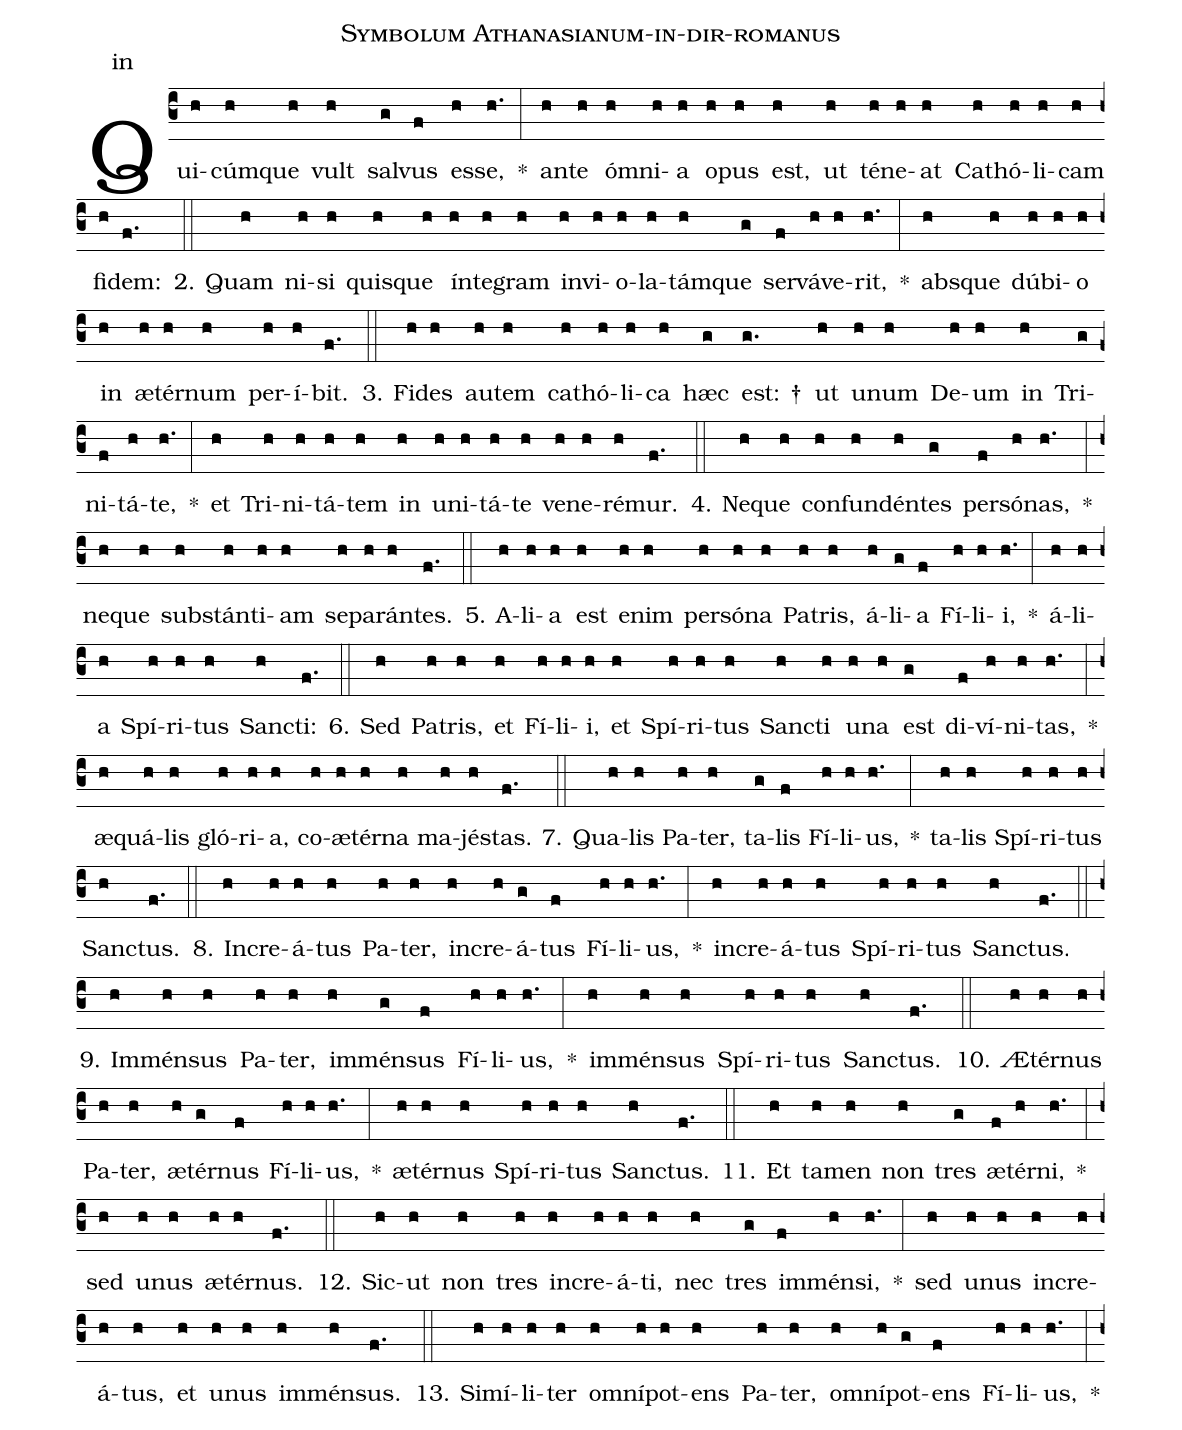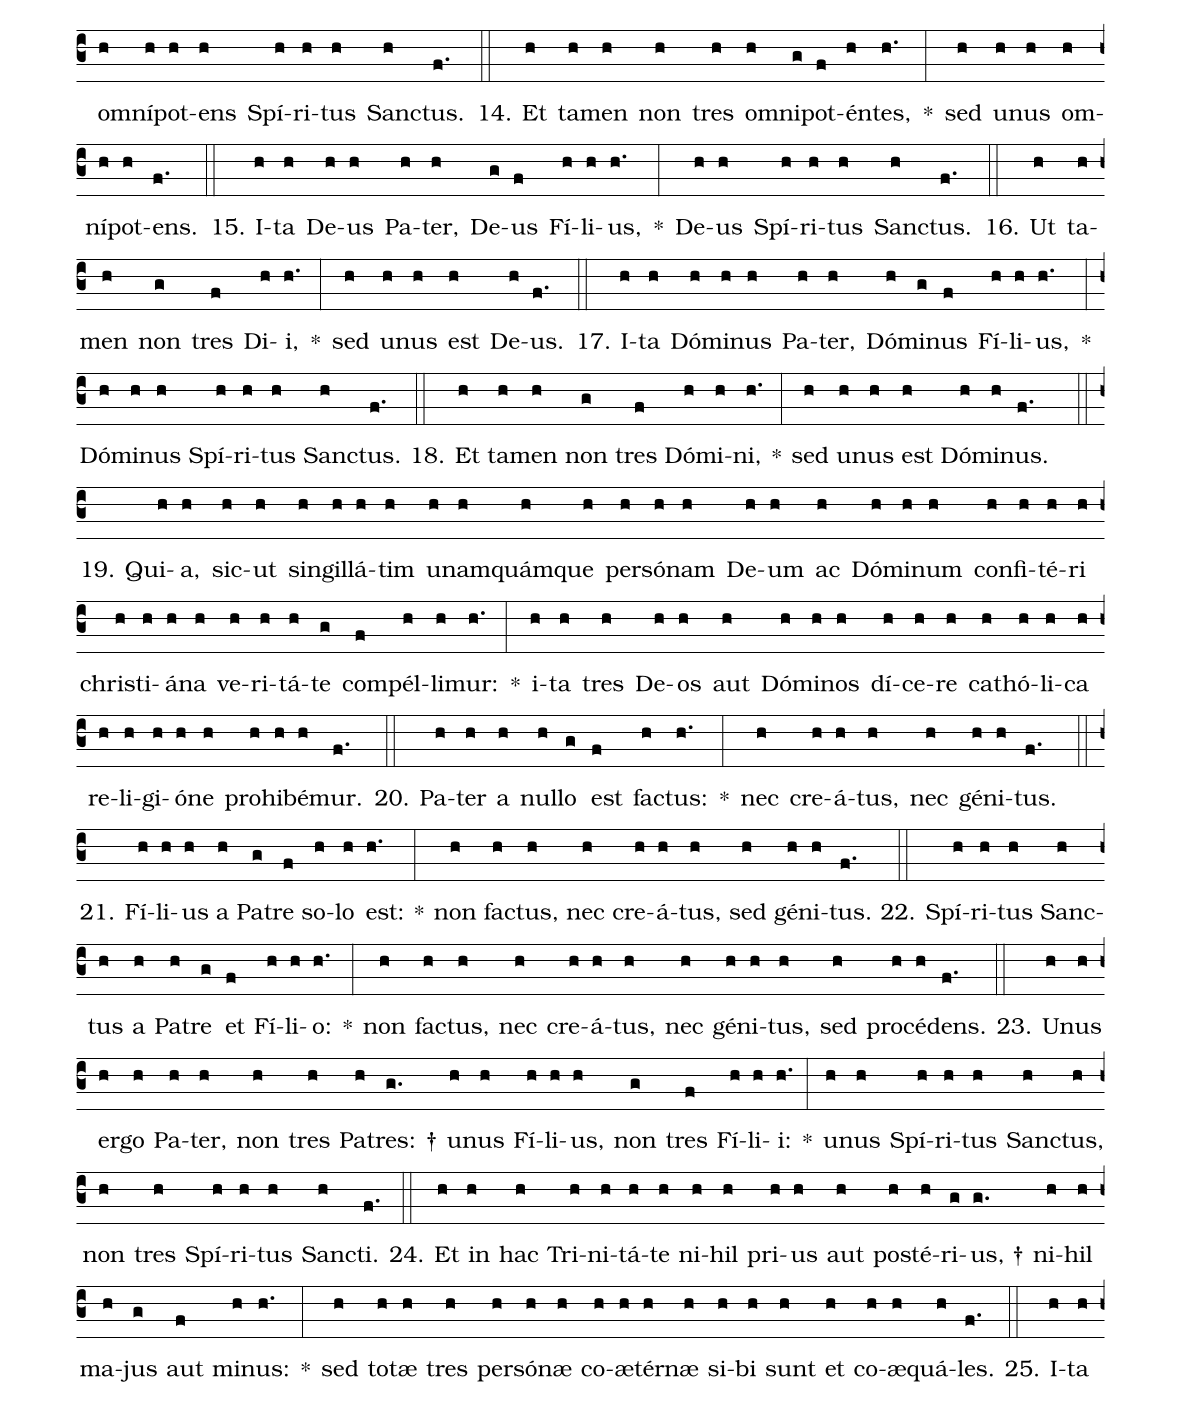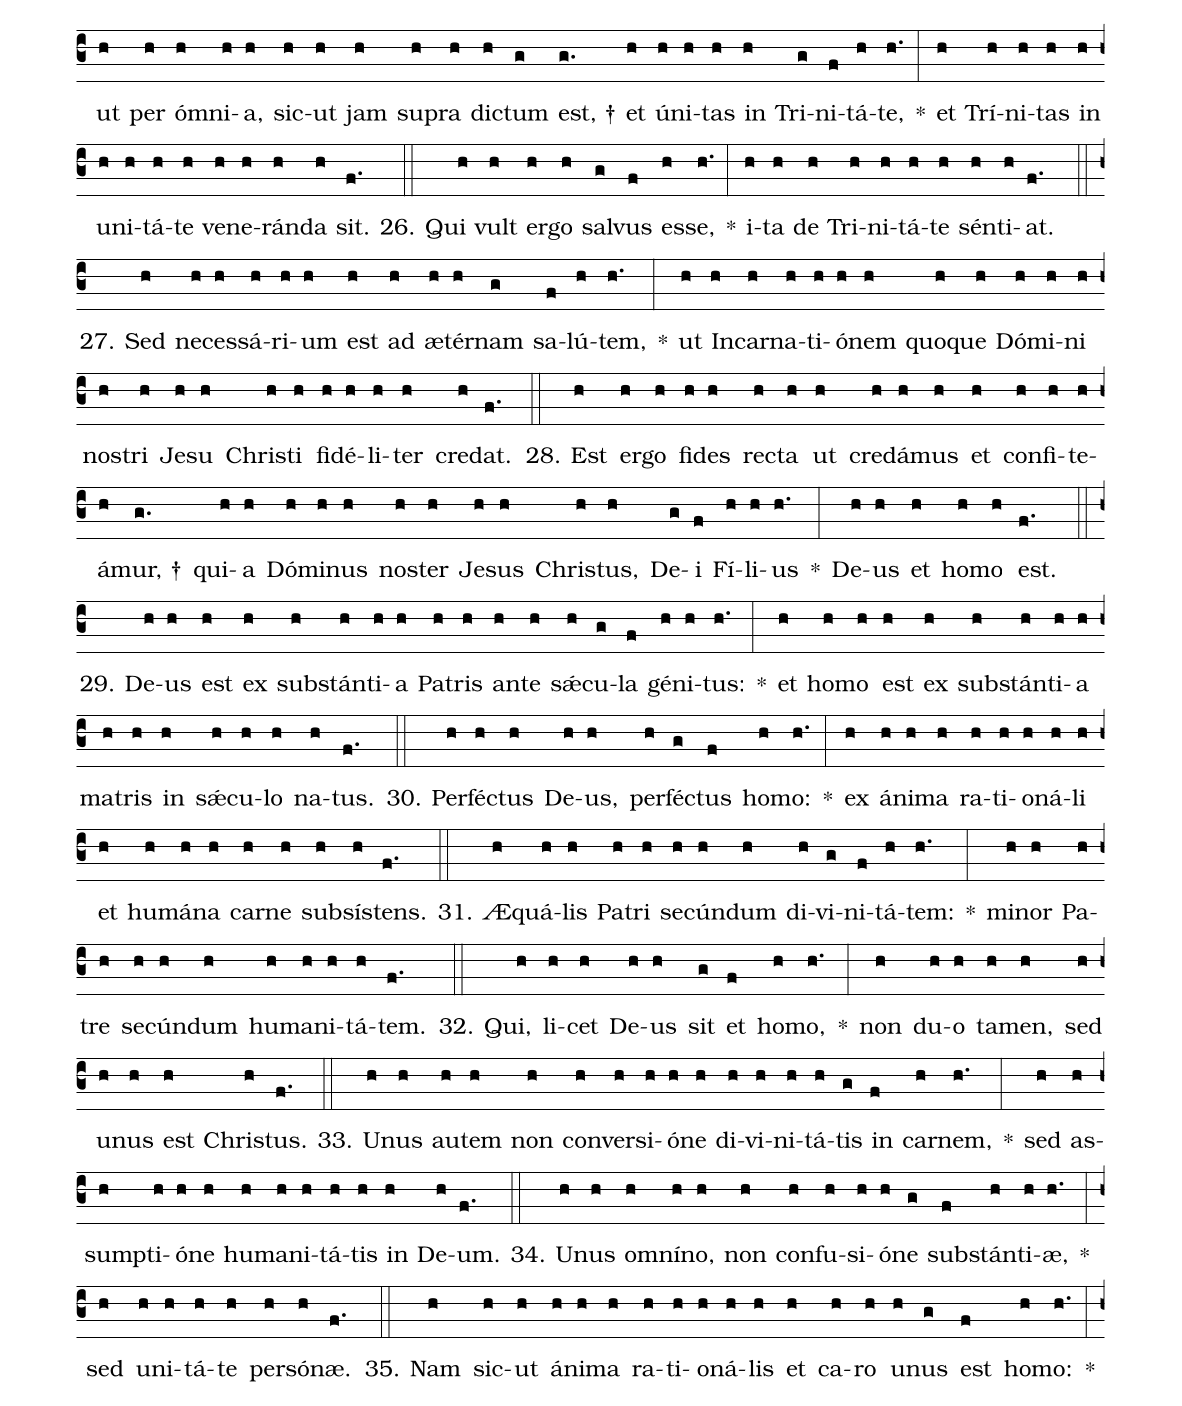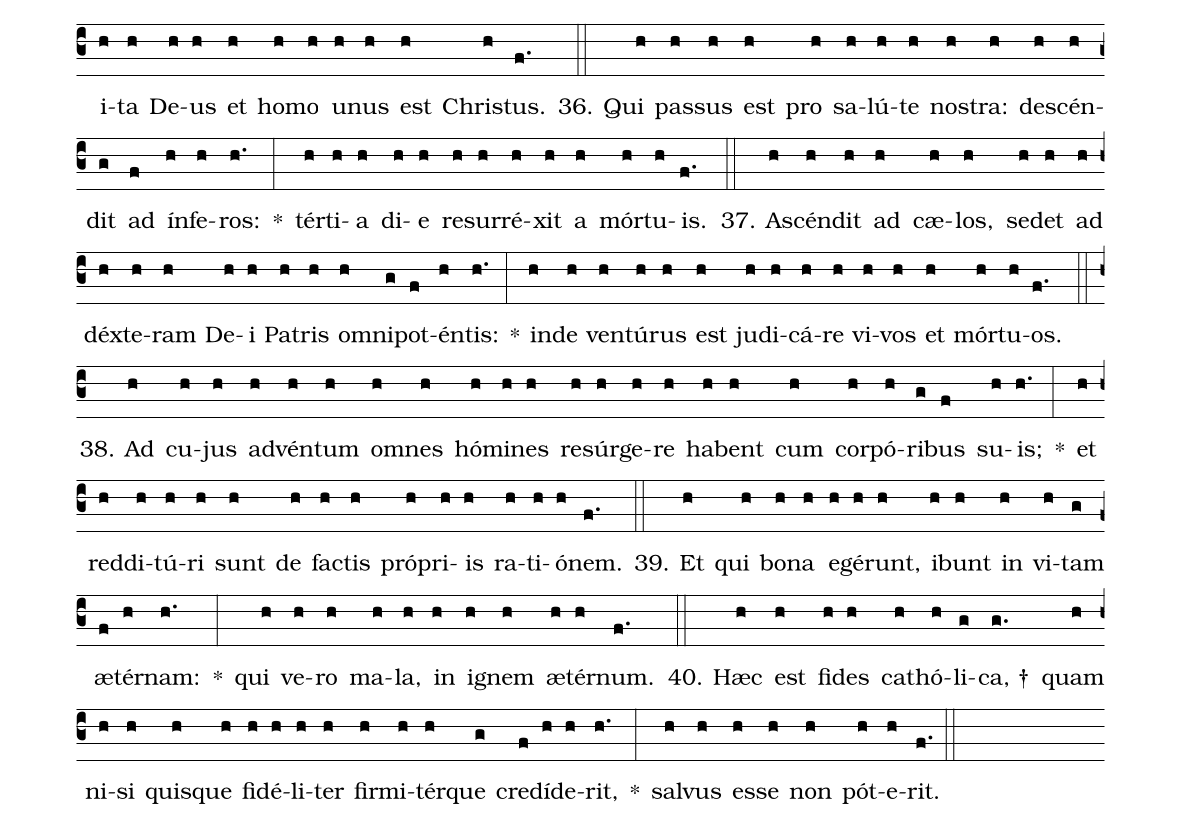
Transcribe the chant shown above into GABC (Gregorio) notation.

name: Symbolum Athanasianum-in-dir-romanus;
annotation: in;
%%
(c3)Qui(h)cúm(h)que(h) vult(h) sal(g)vus(f) es(h)se,(h.) *(:) an(h)te(h) óm(h)ni(h)a(h) o(h)pus(h) est,(h) ut(h) té(h)ne(h)at(h) Ca(h)thó(h)li(h)cam(h) fi(h)dem:(f.) (::)
2. Quam(h) ni(h)si(h) quis(h)que(h) ín(h)te(h)gram(h) in(h)vi(h)o(h)la(h)tám(h)que(g) ser(f)vá(h)ve(h)rit,(h.) *(:) abs(h)que(h) dú(h)bi(h)o(h) in(h) æ(h)tér(h)num(h) per(h)í(h)bit.(f.) (::)
3. Fi(h)des(h) au(h)tem(h) ca(h)thó(h)li(h)ca(h) hæc(g) est: †(g.) ut(h) u(h)num(h) De(h)um(h) in(h) Tri(g)ni(f)tá(h)te,(h.) *(:) et(h) Tri(h)ni(h)tá(h)tem(h) in(h) u(h)ni(h)tá(h)te(h) ve(h)ne(h)ré(h)mur.(f.) (::)
4. Ne(h)que(h) con(h)fun(h)dén(h)tes(g) per(f)só(h)nas,(h.) *(:) ne(h)que(h) sub(h)stán(h)ti(h)am(h) se(h)pa(h)rán(h)tes.(f.) (::)
5. A(h)li(h)a(h) est(h) e(h)nim(h) per(h)só(h)na(h) Pa(h)tris,(h) á(h)li(g)a(f) Fí(h)li(h)i,(h.) *(:) á(h)li(h)a(h) Spí(h)ri(h)tus(h) Sanc(h)ti:(f.) (::)
6. Sed(h) Pa(h)tris,(h) et(h) Fí(h)li(h)i,(h) et(h) Spí(h)ri(h)tus(h) Sanc(h)ti(h) u(h)na(h) est(g) di(f)ví(h)ni(h)tas,(h.) *(:) æ(h)quá(h)lis(h) gló(h)ri(h)a,(h) co(h)æ(h)tér(h)na(h) ma(h)jés(h)tas.(f.) (::)
7. Qua(h)lis(h) Pa(h)ter,(h) ta(g)lis(f) Fí(h)li(h)us,(h.) *(:) ta(h)lis(h) Spí(h)ri(h)tus(h) Sanc(h)tus.(f.) (::)
8. In(h)cre(h)á(h)tus(h) Pa(h)ter,(h) in(h)cre(h)á(g)tus(f) Fí(h)li(h)us,(h.) *(:) in(h)cre(h)á(h)tus(h) Spí(h)ri(h)tus(h) Sanc(h)tus.(f.) (::)
9. Im(h)mén(h)sus(h) Pa(h)ter,(h) im(h)mén(g)sus(f) Fí(h)li(h)us,(h.) *(:) im(h)mén(h)sus(h) Spí(h)ri(h)tus(h) Sanc(h)tus.(f.) (::)
10. Æ(h)tér(h)nus(h) Pa(h)ter,(h) æ(h)tér(g)nus(f) Fí(h)li(h)us,(h.) *(:) æ(h)tér(h)nus(h) Spí(h)ri(h)tus(h) Sanc(h)tus.(f.) (::)
11. Et(h) ta(h)men(h) non(h) tres(g) æ(f)tér(h)ni,(h.) *(:) sed(h) u(h)nus(h) æ(h)tér(h)nus.(f.) (::)
12. Sic(h)ut(h) non(h) tres(h) in(h)cre(h)á(h)ti,(h) nec(h) tres(g) im(f)mén(h)si,(h.) *(:) sed(h) u(h)nus(h) in(h)cre(h)á(h)tus,(h) et(h) u(h)nus(h) im(h)mén(h)sus.(f.) (::)
13. Si(h)mí(h)li(h)ter(h) om(h)ní(h)pot(h)ens(h) Pa(h)ter,(h) om(h)ní(h)pot(g)ens(f) Fí(h)li(h)us,(h.) *(:) om(h)ní(h)pot(h)ens(h) Spí(h)ri(h)tus(h) Sanc(h)tus.(f.) (::)
14. Et(h) ta(h)men(h) non(h) tres(h) om(h)ni(g)pot(f)én(h)tes,(h.) *(:) sed(h) u(h)nus(h) om(h)ní(h)pot(h)ens.(f.) (::)
15. I(h)ta(h) De(h)us(h) Pa(h)ter,(h) De(g)us(f) Fí(h)li(h)us,(h.) *(:) De(h)us(h) Spí(h)ri(h)tus(h) Sanc(h)tus.(f.) (::)
16. Ut(h) ta(h)men(h) non(g) tres(f) Di(h)i,(h.) *(:) sed(h) u(h)nus(h) est(h) De(h)us.(f.) (::)
17. I(h)ta(h) Dó(h)mi(h)nus(h) Pa(h)ter,(h) Dó(h)mi(g)nus(f) Fí(h)li(h)us,(h.) *(:) Dó(h)mi(h)nus(h) Spí(h)ri(h)tus(h) Sanc(h)tus.(f.) (::)
18. Et(h) ta(h)men(h) non(g) tres(f) Dó(h)mi(h)ni,(h.) *(:) sed(h) u(h)nus(h) est(h) Dó(h)mi(h)nus.(f.) (::)
19. Qui(h)a,(h) sic(h)ut(h) sin(h)gil(h)lá(h)tim(h) u(h)nam(h)quám(h)que(h) per(h)só(h)nam(h) De(h)um(h) ac(h) Dó(h)mi(h)num(h) con(h)fi(h)té(h)ri(h) chris(h)ti(h)á(h)na(h) ve(h)ri(h)tá(h)te(g) com(f)pél(h)li(h)mur:(h.) *(:) i(h)ta(h) tres(h) De(h)os(h) aut(h) Dó(h)mi(h)nos(h) dí(h)ce(h)re(h) ca(h)thó(h)li(h)ca(h) re(h)li(h)gi(h)ó(h)ne(h) pro(h)hi(h)bé(h)mur.(f.) (::)
20. Pa(h)ter(h) a(h) nul(h)lo(g) est(f) fac(h)tus:(h.) *(:) nec(h) cre(h)á(h)tus,(h) nec(h) gé(h)ni(h)tus.(f.) (::)
21. Fí(h)li(h)us(h) a(h) Pa(g)tre(f) so(h)lo(h) est:(h.) *(:) non(h) fac(h)tus,(h) nec(h) cre(h)á(h)tus,(h) sed(h) gé(h)ni(h)tus.(f.) (::)
22. Spí(h)ri(h)tus(h) Sanc(h)tus(h) a(h) Pa(h)tre(g) et(f) Fí(h)li(h)o:(h.) *(:) non(h) fac(h)tus,(h) nec(h) cre(h)á(h)tus,(h) nec(h) gé(h)ni(h)tus,(h) sed(h) pro(h)cé(h)dens.(f.) (::)
23. U(h)nus(h) er(h)go(h) Pa(h)ter,(h) non(h) tres(h) Pa(h)tres: †(g.) u(h)nus(h) Fí(h)li(h)us,(h) non(g) tres(f) Fí(h)li(h)i:(h.) *(:) u(h)nus(h) Spí(h)ri(h)tus(h) Sanc(h)tus,(h) non(h) tres(h) Spí(h)ri(h)tus(h) Sanc(h)ti.(f.) (::)
24. Et(h) in(h) hac(h) Tri(h)ni(h)tá(h)te(h) ni(h)hil(h) pri(h)us(h) aut(h) post(h)é(h)ri(g)us, †(g.) ni(h)hil(h) ma(h)jus(g) aut(f) mi(h)nus:(h.) *(:) sed(h) to(h)tæ(h) tres(h) per(h)só(h)næ(h) co(h)æ(h)tér(h)næ(h) si(h)bi(h) sunt(h) et(h) co(h)æ(h)quá(h)les.(f.) (::)
25. I(h)ta(h) ut(h) per(h) óm(h)ni(h)a,(h) sic(h)ut(h) jam(h) su(h)pra(h) dic(h)tum(g) est, †(g.) et(h) ú(h)ni(h)tas(h) in(h) Tri(g)ni(f)tá(h)te,(h.) *(:) et(h) Trí(h)ni(h)tas(h) in(h) u(h)ni(h)tá(h)te(h) ve(h)ne(h)rán(h)da(h) sit.(f.) (::)
26. Qui(h) vult(h) er(h)go(h) sal(g)vus(f) es(h)se,(h.) *(:) i(h)ta(h) de(h) Tri(h)ni(h)tá(h)te(h) sén(h)ti(h)at.(f.) (::)
27. Sed(h) ne(h)ces(h)sá(h)ri(h)um(h) est(h) ad(h) æ(h)tér(h)nam(g) sa(f)lú(h)tem,(h.) *(:) ut(h) In(h)car(h)na(h)ti(h)ó(h)nem(h) quo(h)que(h) Dó(h)mi(h)ni(h) nos(h)tri(h) Je(h)su(h) Chris(h)ti(h) fi(h)dé(h)li(h)ter(h) cre(h)dat.(f.) (::)
28. Est(h) er(h)go(h) fi(h)des(h) rec(h)ta(h) ut(h) cre(h)dá(h)mus(h) et(h) con(h)fi(h)te(h)á(h)mur, †(g.) qui(h)a(h) Dó(h)mi(h)nus(h) nos(h)ter(h) Je(h)sus(h) Chris(h)tus,(h) De(g)i(f) Fí(h)li(h)us(h.) *(:) De(h)us(h) et(h) ho(h)mo(h) est.(f.) (::)
29. De(h)us(h) est(h) ex(h) sub(h)stán(h)ti(h)a(h) Pa(h)tris(h) an(h)te(h) sǽ(h)cu(g)la(f) gé(h)ni(h)tus:(h.) *(:) et(h) ho(h)mo(h) est(h) ex(h) sub(h)stán(h)ti(h)a(h) ma(h)tris(h) in(h) sǽ(h)cu(h)lo(h) na(h)tus.(f.) (::)
30. Per(h)féc(h)tus(h) De(h)us,(h) per(h)féc(g)tus(f) ho(h)mo:(h.) *(:) ex(h) á(h)ni(h)ma(h) ra(h)ti(h)o(h)ná(h)li(h) et(h) hu(h)má(h)na(h) car(h)ne(h) sub(h)sís(h)tens.(f.) (::)
31. Æ(h)quá(h)lis(h) Pa(h)tri(h) se(h)cún(h)dum(h) di(h)vi(g)ni(f)tá(h)tem:(h.) *(:) mi(h)nor(h) Pa(h)tre(h) se(h)cún(h)dum(h) hu(h)ma(h)ni(h)tá(h)tem.(f.) (::)
32. Qui,(h) li(h)cet(h) De(h)us(h) sit(g) et(f) ho(h)mo,(h.) *(:) non(h) du(h)o(h) ta(h)men,(h) sed(h) u(h)nus(h) est(h) Chris(h)tus.(f.) (::)
33. U(h)nus(h) au(h)tem(h) non(h) con(h)ver(h)si(h)ó(h)ne(h) di(h)vi(h)ni(h)tá(h)tis(g) in(f) car(h)nem,(h.) *(:) sed(h) as(h)sump(h)ti(h)ó(h)ne(h) hu(h)ma(h)ni(h)tá(h)tis(h) in(h) De(h)um.(f.) (::)
34. U(h)nus(h) om(h)ní(h)no,(h) non(h) con(h)fu(h)si(h)ó(h)ne(g) sub(f)stán(h)ti(h)æ,(h.) *(:) sed(h) u(h)ni(h)tá(h)te(h) per(h)só(h)næ.(f.) (::)
35. Nam(h) sic(h)ut(h) á(h)ni(h)ma(h) ra(h)ti(h)o(h)ná(h)lis(h) et(h) ca(h)ro(h) u(h)nus(g) est(f) ho(h)mo:(h.) *(:) i(h)ta(h) De(h)us(h) et(h) ho(h)mo(h) u(h)nus(h) est(h) Chris(h)tus.(f.) (::)
36. Qui(h) pas(h)sus(h) est(h) pro(h) sa(h)lú(h)te(h) nos(h)tra:(h) de(h)scén(h)dit(g) ad(f) ín(h)fe(h)ros:(h.) *(:) tér(h)ti(h)a(h) di(h)e(h) re(h)sur(h)ré(h)xit(h) a(h) mór(h)tu(h)is.(f.) (::)
37. A(h)scén(h)dit(h) ad(h) cæ(h)los,(h) se(h)det(h) ad(h) déx(h)te(h)ram(h) De(h)i(h) Pa(h)tris(h) om(h)ni(g)pot(f)én(h)tis:(h.) *(:) in(h)de(h) ven(h)tú(h)rus(h) est(h) ju(h)di(h)cá(h)re(h) vi(h)vos(h) et(h) mór(h)tu(h)os.(f.) (::)
38. Ad(h) cu(h)jus(h) ad(h)vén(h)tum(h) om(h)nes(h) hó(h)mi(h)nes(h) re(h)súr(h)ge(h)re(h) ha(h)bent(h) cum(h) cor(h)pó(h)ri(g)bus(f) su(h)is;(h.) *(:) et(h) red(h)di(h)tú(h)ri(h) sunt(h) de(h) fac(h)tis(h) pró(h)pri(h)is(h) ra(h)ti(h)ó(h)nem.(f.) (::)
39. Et(h) qui(h) bo(h)na(h) e(h)gé(h)runt,(h) i(h)bunt(h) in(h) vi(h)tam(g) æ(f)tér(h)nam:(h.) *(:) qui(h) ve(h)ro(h) ma(h)la,(h) in(h) i(h)gnem(h) æ(h)tér(h)num.(f.) (::)
40. Hæc(h) est(h) fi(h)des(h) ca(h)thó(h)li(g)ca, †(g.) quam(h) ni(h)si(h) quis(h)que(h) fi(h)dé(h)li(h)ter(h) fir(h)mi(h)tér(h)que(g) cre(f)dí(h)de(h)rit,(h.) *(:) sal(h)vus(h) es(h)se(h) non(h) pót(h)e(h)rit.(f.) (::)
